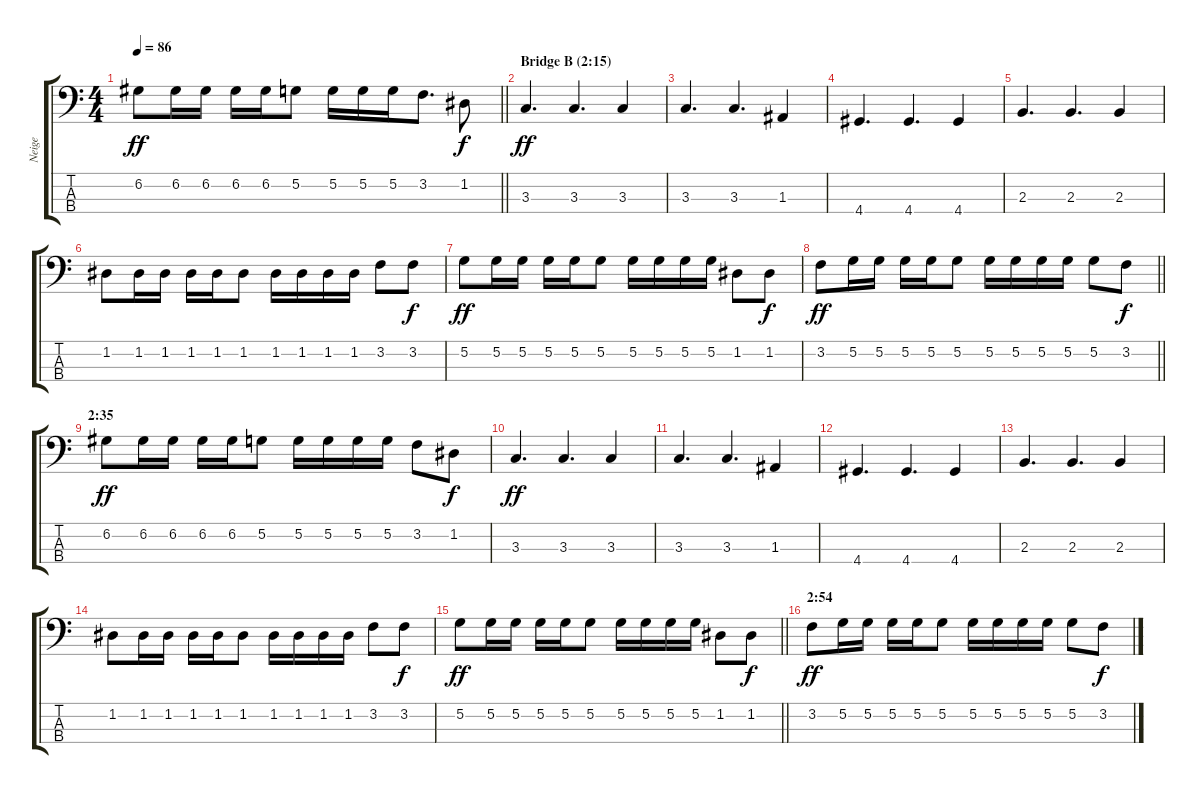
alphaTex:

\track ("Neige" "Neige") {instrument electricbassfinger}
\staff {score tabs}
\tuning (G2 D2 A1 E1) {hide}
\ts (4 4)
\tempo 86
\clef f4
\barLineRight lightlight
\ks c
6.2.8{dy ff} 6.2.16 6.2.16 6.2.16 6.2.16 5.2.8 5.2.16 5.2.16 5.2.16 3.2.8{d} 1.2.8{dy f} |
\section ("" "Bridge B (2:15)")
3.3.4{d dy ff} 3.3.4{d} 3.3.4 |
3.3.4{d} 3.3.4{d} 1.3.4 |
4.4.4{d} 4.4.4{d} 4.4.4 |
2.3.4{d} 2.3.4{d} 2.3.4 |
1.2.8 1.2.16 1.2.16 1.2.16 1.2.16 1.2.8 1.2.16 1.2.16 1.2.16 1.2.16 3.2.8 3.2.8{dy f} |
5.2.8{dy ff} 5.2.16 5.2.16 5.2.16 5.2.16 5.2.8 5.2.16 5.2.16 5.2.16 5.2.16 1.2.8 1.2.8{dy f} |
\barLineRight lightlight
3.2.8{dy ff} 5.2.16 5.2.16 5.2.16 5.2.16 5.2.8 5.2.16 5.2.16 5.2.16 5.2.16 5.2.8 3.2.8{dy f} |
\section ("" "2:35")
6.2.8{dy ff} 6.2.16 6.2.16 6.2.16 6.2.16 5.2.8 5.2.16 5.2.16 5.2.16 5.2.16 3.2.8 1.2.8{dy f} |
3.3.4{d dy ff} 3.3.4{d} 3.3.4 |
3.3.4{d} 3.3.4{d} 1.3.4 |
4.4.4{d} 4.4.4{d} 4.4.4 |
2.3.4{d} 2.3.4{d} 2.3.4 |
1.2.8 1.2.16 1.2.16 1.2.16 1.2.16 1.2.8 1.2.16 1.2.16 1.2.16 1.2.16 3.2.8 3.2.8{dy f} |
\barLineRight lightlight
5.2.8{dy ff} 5.2.16 5.2.16 5.2.16 5.2.16 5.2.8 5.2.16 5.2.16 5.2.16 5.2.16 1.2.8 1.2.8{dy f} |
\section ("" "2:54")
3.2.8{dy ff} 5.2.16 5.2.16 5.2.16 5.2.16 5.2.8 5.2.16 5.2.16 5.2.16 5.2.16 5.2.8 3.2.8{dy f}
